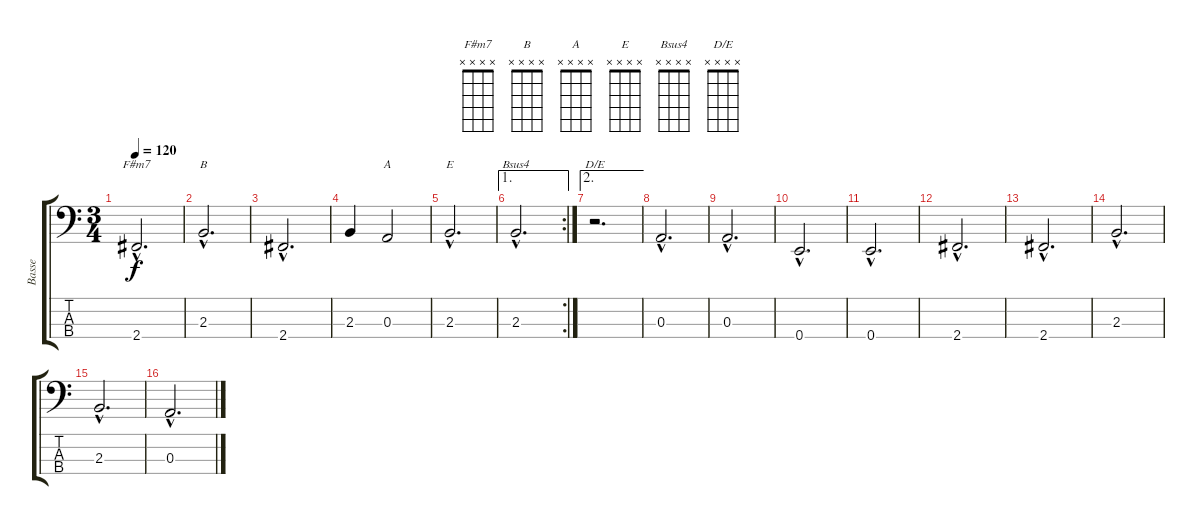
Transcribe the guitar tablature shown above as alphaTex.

\track ("Basse" "Basse") {instrument electricbasspick}
\staff {score tabs}
\tuning (G2 D2 A1 E1) {hide}
\chord ("F#m7" x x x x) {firstfret 0}
\chord ("B" x x x x) {firstfret 0}
\chord ("A" x x x x) {firstfret 0}
\chord ("E" x x x x) {firstfret 0}
\chord ("Bsus4" x x x x) {firstfret 0}
\chord ("D/E" x x x x) {firstfret 0}
\ts (3 4)
\tempo 120
\clef f4
\ks c
2.4{hac}.2{d ch "F#m7" dy f} |
2.3{hac}.2{d ch "B"} |
2.4{hac}.2{d} |
2.3.4 0.3.2{ch "A"} |
2.3{hac}.2{d ch "E"} |
\ae 1
\rc 2
2.3{hac}.2{d ch "Bsus4"} |
\ae 2
r.2{d ch "D/E"} |
0.3{hac}.2{d} |
0.3{hac}.2{d} |
0.4{hac}.2{d} |
0.4{hac}.2{d} |
2.4{hac}.2{d} |
2.4{hac}.2{d} |
2.3{hac}.2{d} |
2.3{hac}.2{d} |
0.3{hac}.2{d}
